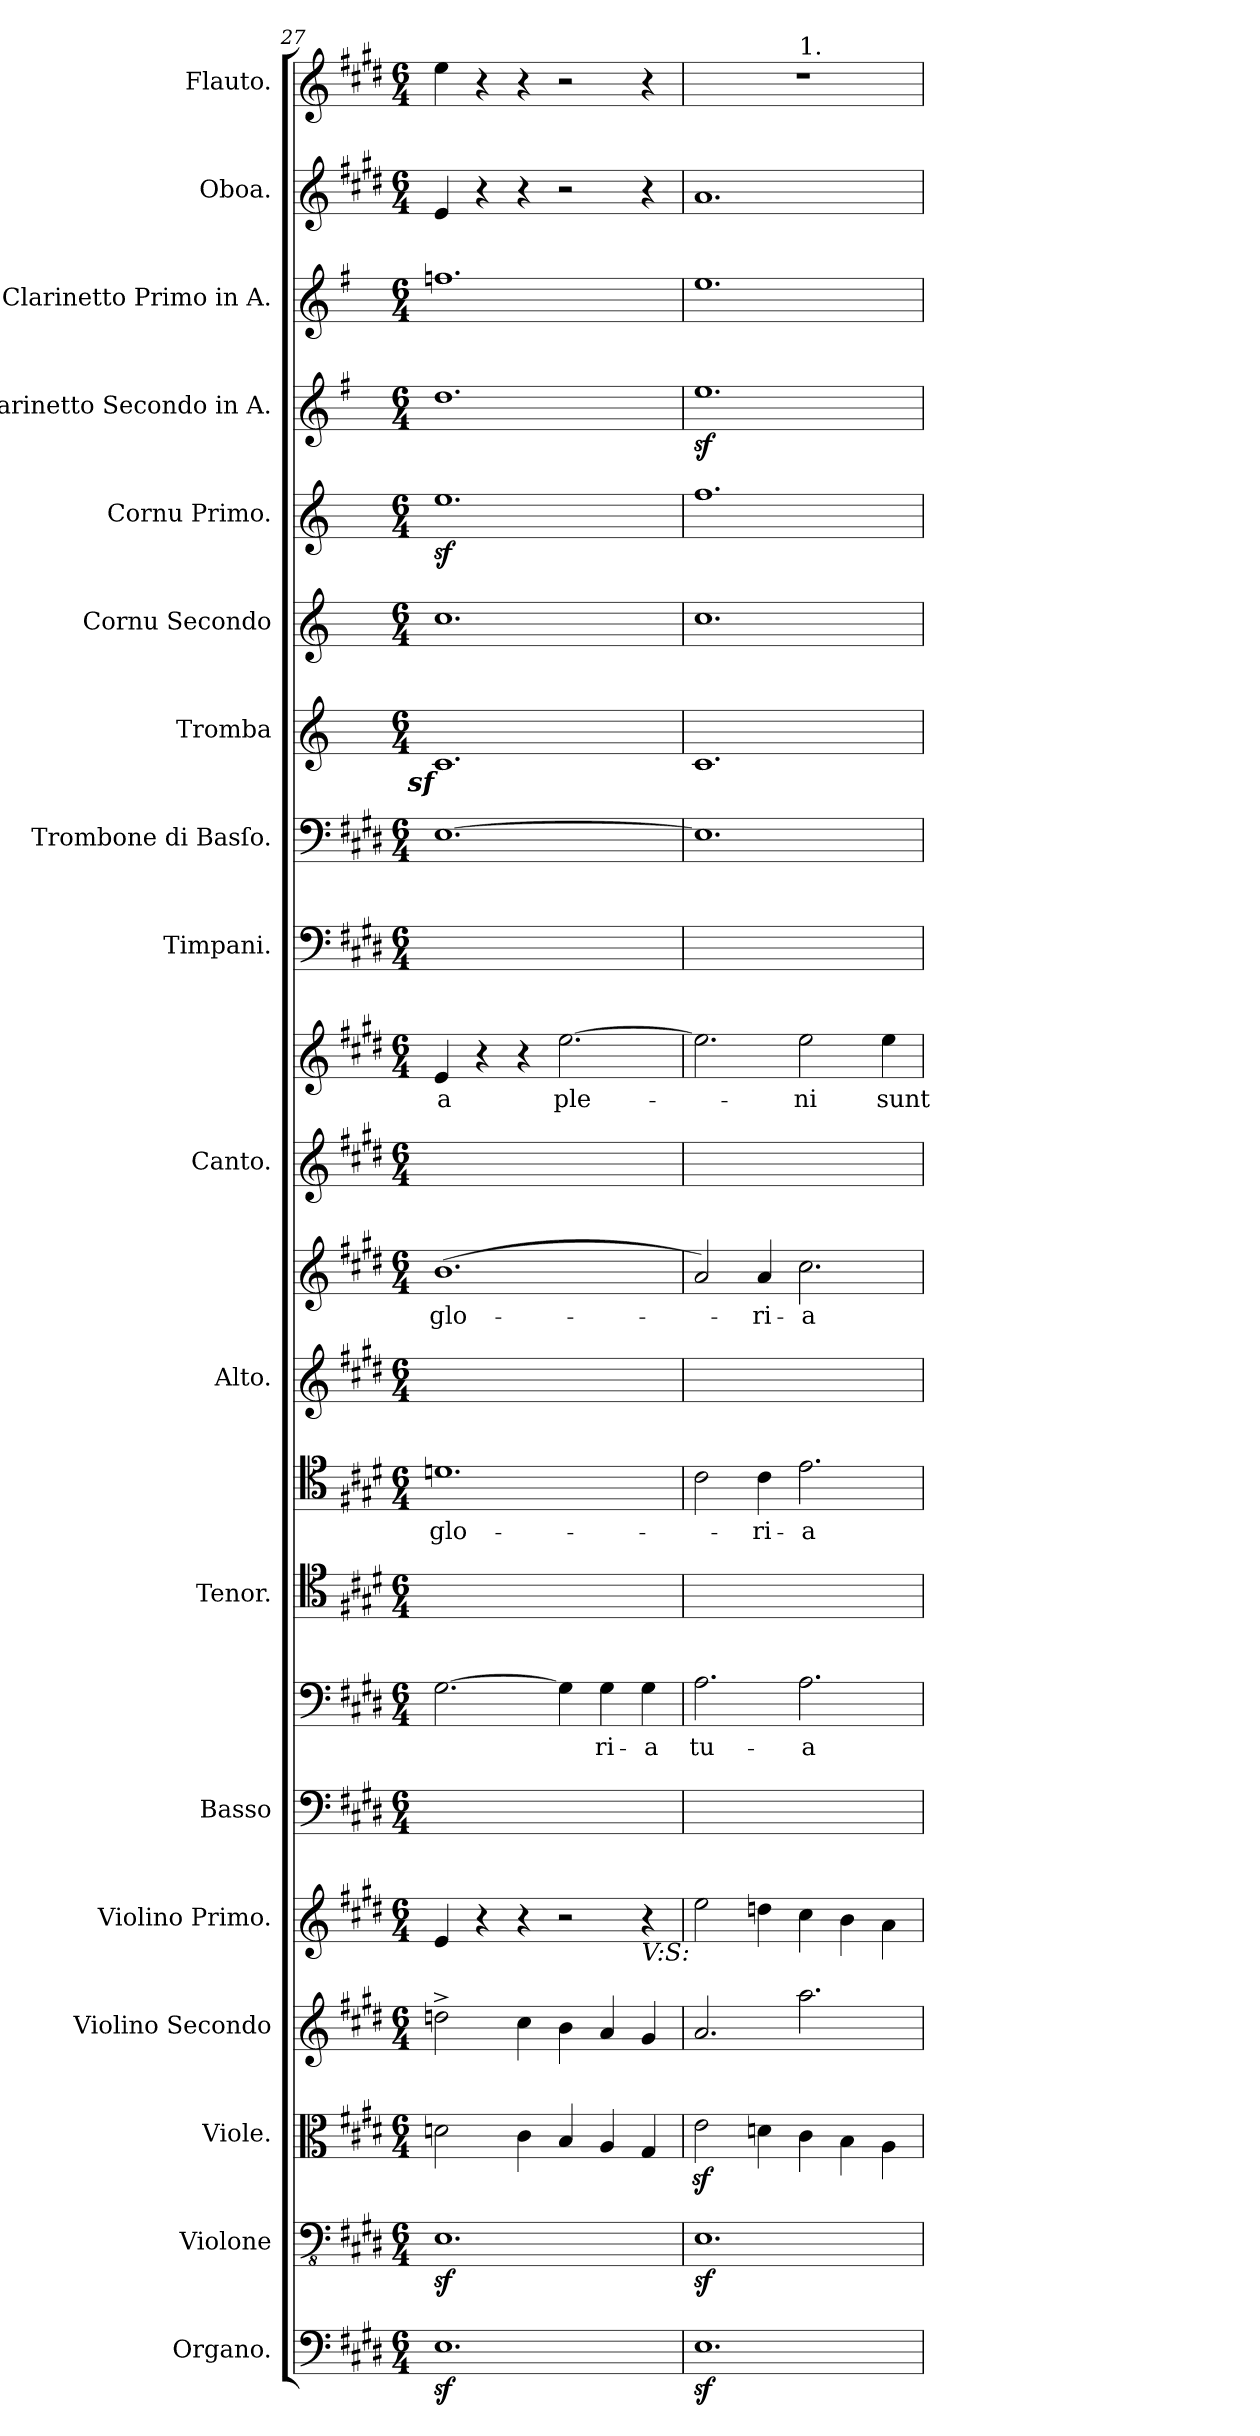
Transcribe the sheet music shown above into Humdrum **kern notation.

**kern	**kern	**kern	**dynam	**kern	**dynam	**kern	**kern	**kern	**text	**kern	**kern	**text	**kern	**kern	**text	**kern	**kern	**text	**kern	**kern	**dynam	**kern	**dynam	**kern	**dynam	**kern	**kern	**dynam	**kern	**kern	**kern
*part22	*part21	*part20	*part20	*part19	*part19	*part18	*part17	*part16	*part16	*part15	*part14	*part14	*part13	*part12	*part12	*part11	*part10	*part10	*part9	*part8	*part8	*part7	*part7	*part6	*part6	*part5	*part4	*part4	*part3	*part2	*part1
*staff22	*staff21	*staff20	*staff20	*staff19	*staff19	*staff18	*staff17	*staff16	*staff16	*staff15	*staff14	*staff14	*staff13	*staff12	*staff12	*staff11	*staff10	*staff10	*staff9	*staff8	*staff8	*staff7	*staff7	*staff6	*staff6	*staff5	*staff4	*staff4	*staff3	*staff2	*staff1
*I"Organo.	*I"Violone	*I"Viole.	*	*I"Violino Secondo	*	*I"Violino Primo.	*I"Basso	*	*	*I"Tenor.	*	*	*I"Alto.	*	*	*I"Canto.	*	*	*I"Timpani.	*I"Trombone di Basſo.	*	*I"Tromba	*	*I"Cornu Secondo	*	*I"Cornu Primo.	*I"Clarinetto Secondo in A.	*	*I"Clarinetto Primo in A.	*I"Oboa.	*I"Flauto.
*I'org	*I'vlne	*	*	*I'vl 2	*	*I'vl 1	*I'B	*	*	*I'T	*	*	*I'A	*	*	*I'C	*	*	*I'timp	*	*	*I'tr	*	*I'cor 2	*	*I'cor 1	*I'cl 2 in A	*	*I'cl 1 in A	*I'ob	*I'fl
*clefF4	*clefFv4	*clefC3	*	*clefG2	*	*clefG2	*clefF4	*clefF4	*	*clefC4	*clefC4	*	*clefG2	*clefG2	*	*clefG2	*clefG2	*	*clefF4	*clefF4	*	*clefG2	*	*clefG2	*	*clefG2	*clefG2	*	*clefG2	*clefG2	*clefG2
*	*	*	*	*	*	*	*	*	*	*	*	*	*	*	*	*	*	*	*	*	*	*ITrd-2c-4	*	*ITrd5c8	*	*ITrd5c8	*ITrd2c3	*	*ITrd2c3	*	*
*k[f#c#g#d#]	*k[f#c#g#d#]	*k[f#c#g#d#]	*	*k[f#c#g#d#]	*	*k[f#c#g#d#]	*k[f#c#g#d#]	*k[f#c#g#d#]	*	*k[f#c#g#d#]	*k[f#c#g#d#]	*	*k[f#c#g#d#]	*k[f#c#g#d#]	*	*k[f#c#g#d#]	*k[f#c#g#d#]	*	*k[f#c#g#d#]	*k[f#c#g#d#]	*	*k[f#c#g#d#]	*	*k[f#c#g#d#]	*	*k[f#c#g#d#]	*k[f#c#g#d#]	*	*k[f#c#g#d#]	*k[f#c#g#d#]	*k[f#c#g#d#]
*M6/4	*M6/4	*M6/4	*	*M6/4	*	*M6/4	*M6/4	*M6/4	*	*M6/4	*M6/4	*	*M6/4	*M6/4	*	*M6/4	*M6/4	*	*M6/4	*M6/4	*	*M6/4	*	*M6/4	*	*M6/4	*M6/4	*	*M6/4	*M6/4	*M6/4
=27	=27	=27	=27	=27	=27	=27	=27	=27	=27	=27	=27	=27	=27	=27	=27	=27	=27	=27	=27	=27	=27	=27	=27	=27	=27	=27	=27	=27	=27	=27	=27
!	!	!	!LO:DY:b	!	!LO:DY:b	!	!	!	!	!	!	!	!	!	!	!	!	!	!	!	!LO:DY:a	!LO:DY:rj	!	!	!LO:DY:b	!	!	!LO:DY:b	!	!	!
1.Ez<	1.EEz<	2dn\	sf&colon;	2ddn^\	sf&colon;	4e/	1.ryy	[2.G#\	.	1.ryy	1.dn	glo-	1.ryy	(>1.b	glo-	1.ryy	4e/	-a	1.ryy	[1.E	fz&colon;	1.ez<	.	1.e	sf&colon;	1.g#z<	1.b	sf&colon;	1.ddn	4e/	4ee\
.	.	.	.	.	.	4r	.	.	.	.	.	.	.	.	.	.	4r	.	.	.	.	.	.	.	.	.	.	.	.	4r	4r
.	.	4c#\	.	4cc#\	.	4r	.	.	.	.	.	.	.	.	.	.	4r	.	.	.	.	.	.	.	.	.	.	.	.	4r	4r
.	.	4B/	.	4b\	.	2r	.	4G#\]	.	.	.	.	.	.	.	.	[2.ee\	ple-	.	.	.	.	.	.	.	.	.	.	.	2r	2r
.	.	4A/	.	4a/	.	.	.	4G#\	-ri-	.	.	.	.	.	.	.	.	.	.	.	.	.	.	.	.	.	.	.	.	.	.
!	!	!	!	!	!	!LO:TX:b:i:t=V&colon;S&colon;	!	!	!	!	!	!	!	!	!	!	!	!	!	!	!	!	!	!	!	!	!	!	!	!	!
.	.	4G#/	.	4g#/	.	4r	.	4G#\	-a	.	.	.	.	.	.	.	.	.	.	.	.	.	.	.	.	.	.	.	.	4r	4r
=28	=28	=28	=28	=28	=28	=28	=28	=28	=28	=28	=28	=28	=28	=28	=28	=28	=28	=28	=28	=28	=28	=28	=28	=28	=28	=28	=28	=28	=28	=28	=28
!	!	!	!	!	!	!	!	!	!	!	!	!	!	!	!	!	!	!	!	!	!	!	!LO:DY:b	!	!	!	!	!	!	!	!
*	*	*	*	*	*	*	*	*	*	*	*	*	*	*	*	*	*	*	*	*	*	*	*	*	*	*	*	*	*	*	*^
1.Ez<	1.EEz<	2ez<\	.	2.a/	.	2ee\	1.ryy	2.A\	tu-	1.ryy	2c#\	.	1.ryy	2a/)	.	1.ryy	2.ee\]	.	1.ryy	1.E]	.	1.e	sf&colon;	1.e	.	1.a	1.cc#z<	.	1.cc#	1.a	1.r	2.ryy
.	.	4dn\	.	.	.	4ddn\	.	.	.	.	4c#\	-ri-	.	4a/	-ri-	.	.	.	.	.	.	.	.	.	.	.	.	.	.	.	.	.
!	!	!	!	!	!	!	!	!	!	!	!	!	!	!	!	!	!	!	!	!	!	!	!	!	!	!	!	!	!	!	!	!LO:TX:a:t=1.
.	.	4c#\	.	2.aa\	.	4cc#\	.	2.A\	-a	.	2.e\	-a	.	2.cc#\	-a	.	2ee\	-ni	.	.	.	.	.	.	.	.	.	.	.	.	.	2.ryy
.	.	4B\	.	.	.	4b\	.	.	.	.	.	.	.	.	.	.	.	.	.	.	.	.	.	.	.	.	.	.	.	.	.	.
.	.	4A\	.	.	.	4a\	.	.	.	.	.	.	.	.	.	.	4ee\	sunt	.	.	.	.	.	.	.	.	.	.	.	.	.	.
*	*	*	*	*	*	*	*	*	*	*	*	*	*	*	*	*	*	*	*	*	*	*	*	*	*	*	*	*	*	*	*v	*v
=	=	=	=	=	=	=	=	=	=	=	=	=	=	=	=	=	=	=	=	=	=	=	=	=	=	=	=	=	=	=	=
*-	*-	*-	*-	*-	*-	*-	*-	*-	*-	*-	*-	*-	*-	*-	*-	*-	*-	*-	*-	*-	*-	*-	*-	*-	*-	*-	*-	*-	*-	*-	*-
